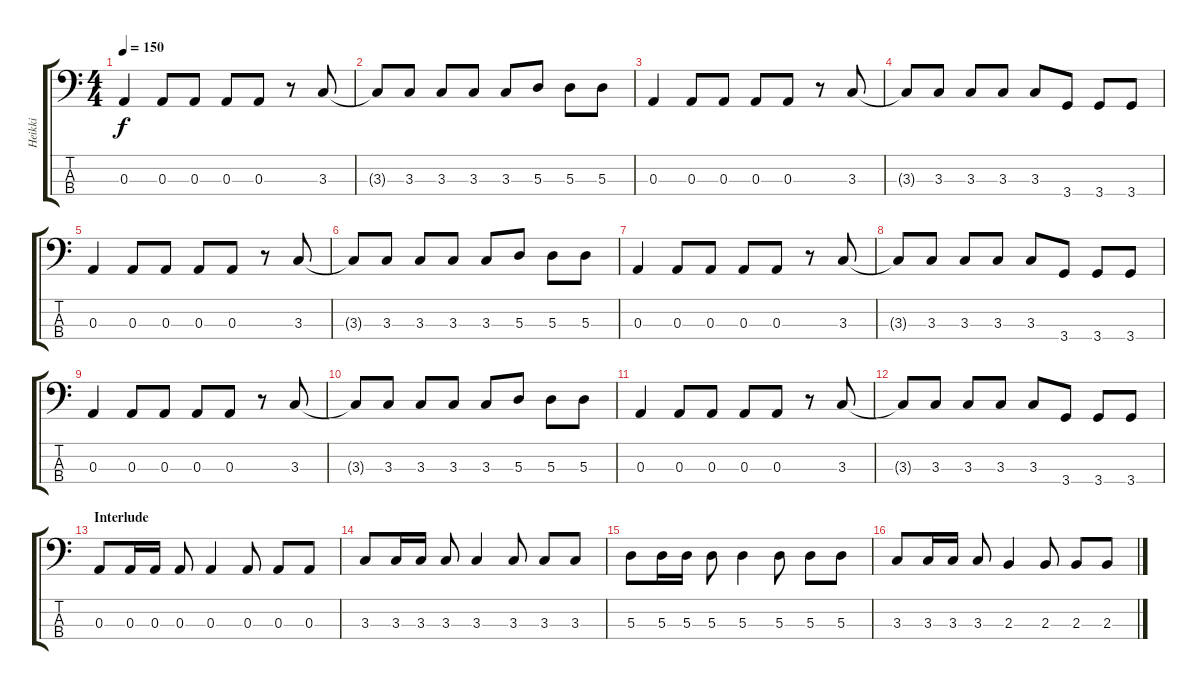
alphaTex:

\track ("Heikki" "Heikki") {instrument electricbassfinger}
\staff {score tabs}
\tuning (G2 D2 A1 E1) {hide}
\ts (4 4)
\tempo 150
\clef f4
\ks c
0.3.4{dy f} 0.3.8 0.3.8 0.3.8 0.3.8 r.8 3.3.8 |
3.3{t}.8 3.3.8 3.3.8 3.3.8 3.3.8 5.3.8 5.3.8 5.3.8 |
0.3.4 0.3.8 0.3.8 0.3.8 0.3.8 r.8 3.3.8 |
3.3{t}.8 3.3.8 3.3.8 3.3.8 3.3.8 3.4.8 3.4.8 3.4.8 |
0.3.4 0.3.8 0.3.8 0.3.8 0.3.8 r.8 3.3.8 |
3.3{t}.8 3.3.8 3.3.8 3.3.8 3.3.8 5.3.8 5.3.8 5.3.8 |
0.3.4 0.3.8 0.3.8 0.3.8 0.3.8 r.8 3.3.8 |
3.3{t}.8 3.3.8 3.3.8 3.3.8 3.3.8 3.4.8 3.4.8 3.4.8 |
0.3.4 0.3.8 0.3.8 0.3.8 0.3.8 r.8 3.3.8 |
3.3{t}.8 3.3.8 3.3.8 3.3.8 3.3.8 5.3.8 5.3.8 5.3.8 |
0.3.4 0.3.8 0.3.8 0.3.8 0.3.8 r.8 3.3.8 |
3.3{t}.8 3.3.8 3.3.8 3.3.8 3.3.8 3.4.8 3.4.8 3.4.8 |
\section ("" "Interlude")
0.3.8 0.3.16 0.3.16 0.3.8 0.3.4 0.3.8 0.3.8 0.3.8 |
3.3.8 3.3.16 3.3.16 3.3.8 3.3.4 3.3.8 3.3.8 3.3.8 |
5.3.8 5.3.16 5.3.16 5.3.8 5.3.4 5.3.8 5.3.8 5.3.8 |
3.3.8 3.3.16 3.3.16 3.3.8 2.3.4 2.3.8 2.3.8 2.3.8
